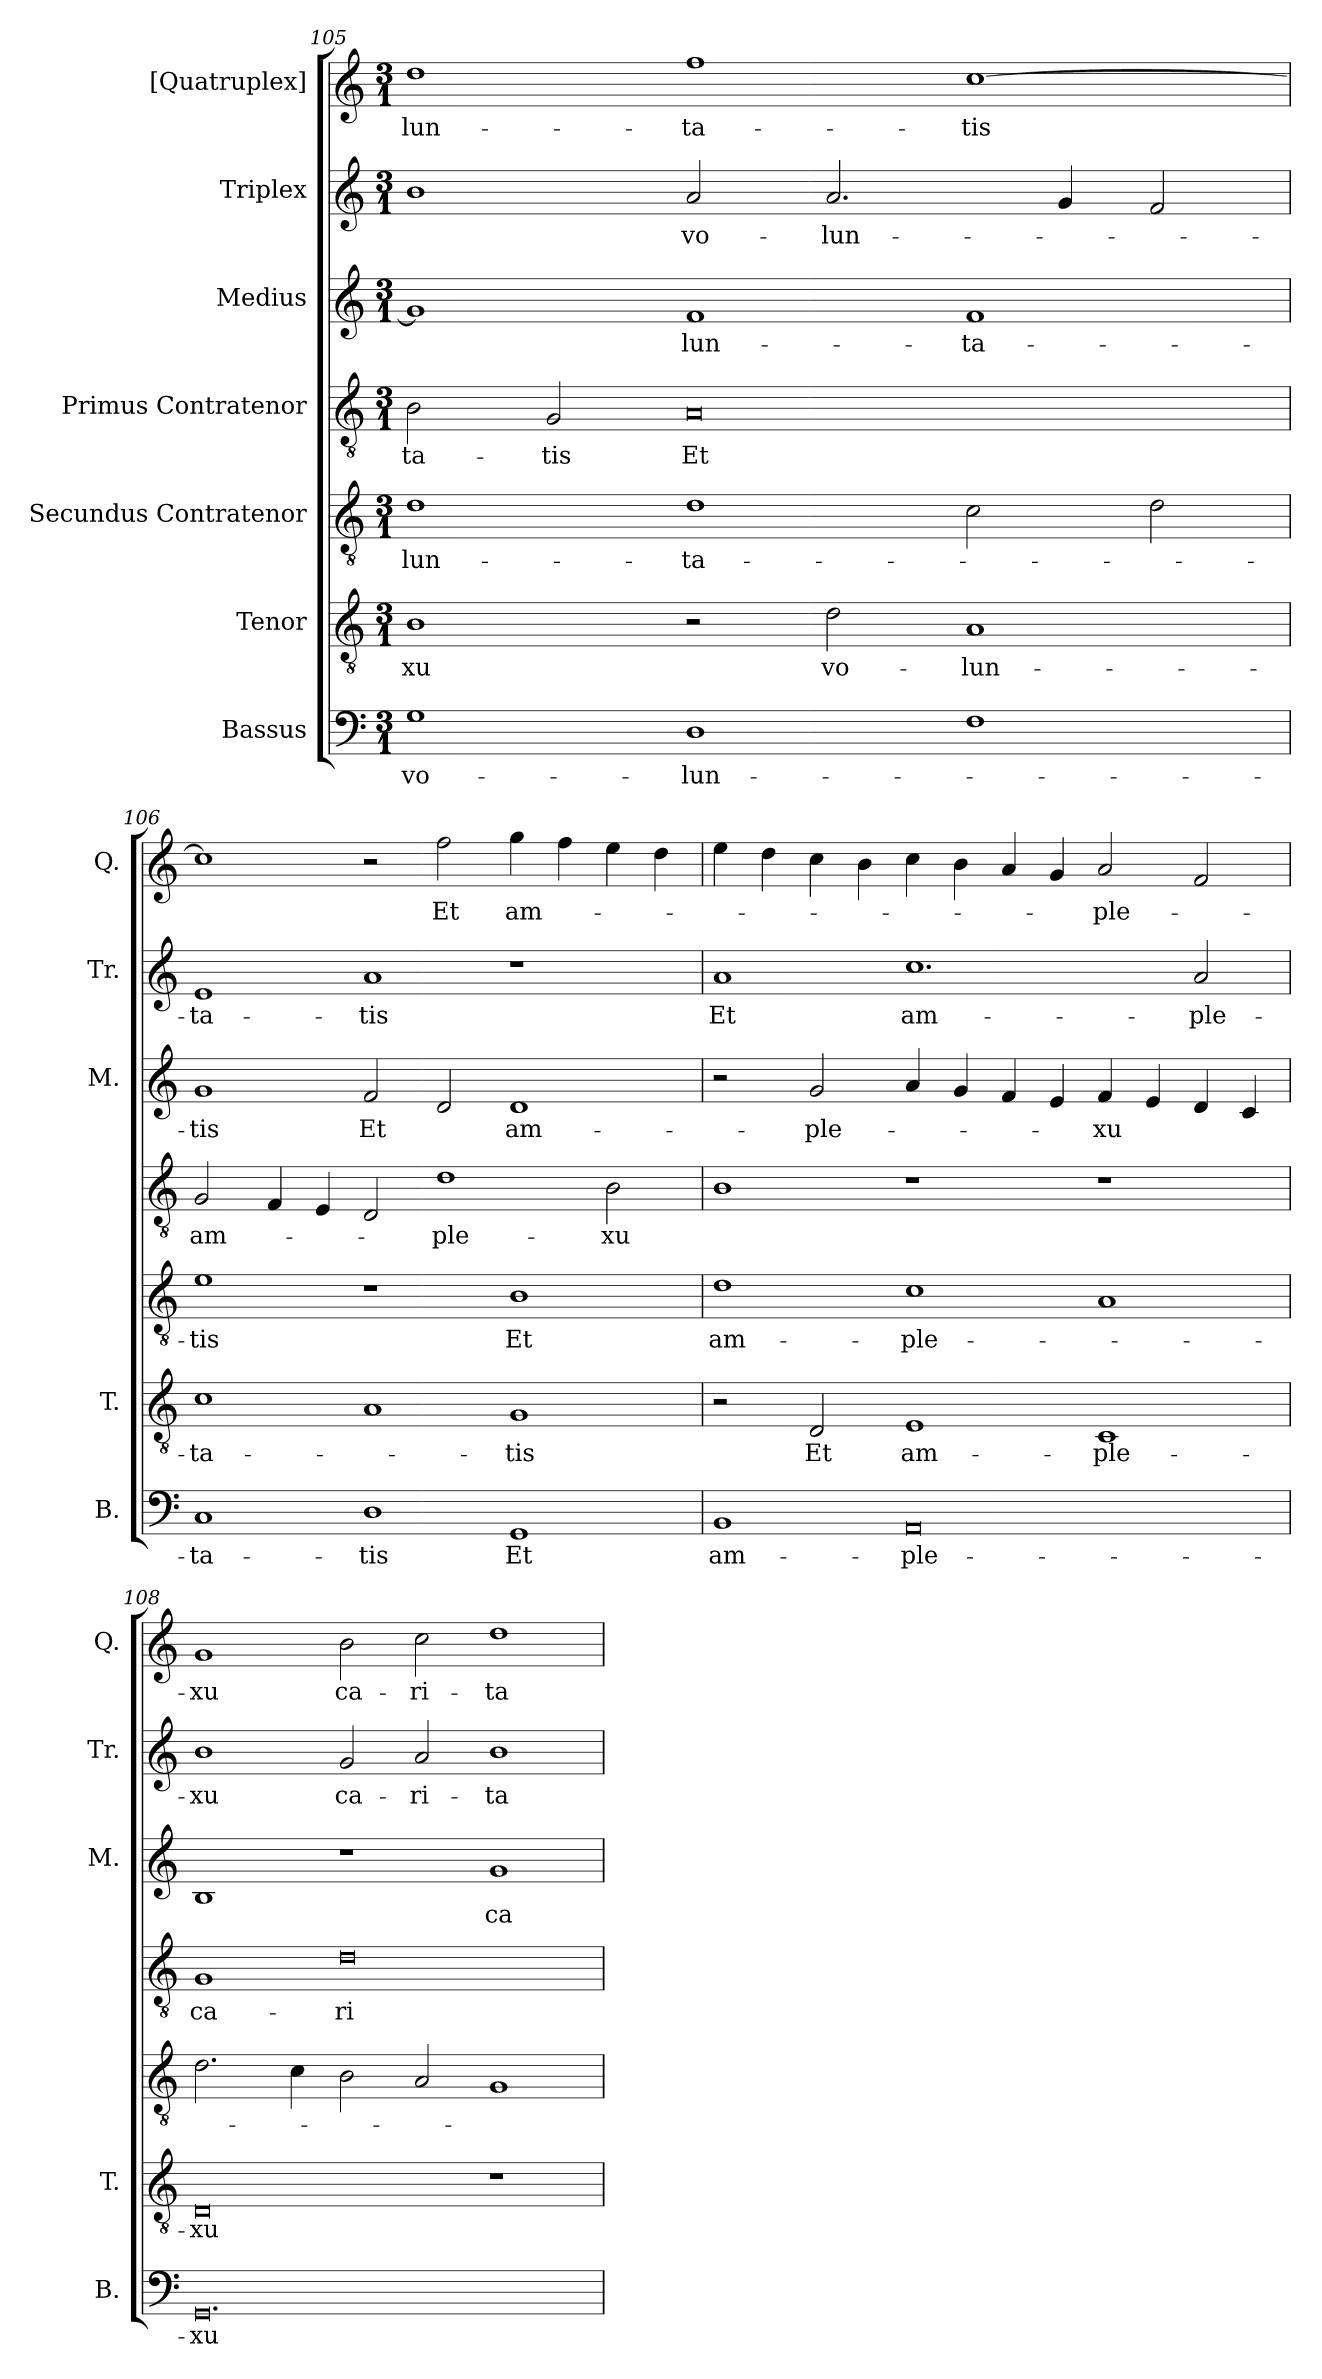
**kern	**text	**kern	**text	**kern	**text	**kern	**text	**kern	**text	**kern	**text	**kern	**text
*part7	*part7	*part6	*part6	*part5	*part5	*part4	*part4	*part3	*part3	*part2	*part2	*part1	*part1
*staff7	*staff7	*staff6	*staff6	*staff5	*staff5	*staff4	*staff4	*staff3	*staff3	*staff2	*staff2	*staff1	*staff1
*I"Bassus	*	*I"Tenor	*	*I"Secundus Contratenor	*	*I"Primus Contratenor	*	*I"Medius	*	*I"Triplex	*	*I"[Quatruplex]	*
*I'B.	*	*I'T.	*	*	*	*	*	*I'M.	*	*I'Tr.	*	*I'Q.	*
*clefF4	*	*clefGv2	*	*clefGv2	*	*clefGv2	*	*clefG2	*	*clefG2	*	*clefG2	*
*	*	*ITrd7c12	*	*ITrd7c12	*	*ITrd7c12	*	*	*	*	*	*	*
*k[]	*	*k[]	*	*k[]	*	*k[]	*	*k[]	*	*k[]	*	*k[]	*
*C:	*	*C:	*	*C:	*	*C:	*	*C:	*	*C:	*	*C:	*
*M3/1	*	*M3/1	*	*M3/1	*	*M3/1	*	*M3/1	*	*M3/1	*	*M3/1	*
=105	=105	=105	=105	=105	=105	=105	=105	=105	=105	=105	=105	=105	=105
!	!LO:LY:b:color=#000000	!	!	!	!	!	!	!	!	!	!	!	!
!	!	!	!LO:LY:b:color=#000000	!	!	!	!	!	!	!	!	!	!
!	!	!	!	!	!LO:LY:b:color=#000000	!	!	!	!	!	!	!	!
!	!	!	!	!	!	!	!LO:LY:b:color=#000000	!	!	!	!	!	!
!	!	!	!	!	!	!	!	!	!	!	!	!	!LO:LY:b:color=#000000
1Gi	vo-	1BBi	-xu	1Di	-lun-	2BBi\	-ta-	1gi]	.	1bi	.	1ddi	-lun-
!	!	!	!	!	!	!	!LO:LY:b:color=#000000	!	!	!	!	!	!
.	.	.	.	.	.	2GGi/	-tis	.	.	.	.	.	.
!	!LO:LY:b:color=#000000	!	!	!	!	!	!	!	!	!	!	!	!
!	!	!	!	!	!LO:LY:b:color=#000000	!	!	!	!	!	!	!	!
!	!	!	!	!	!	!	!LO:LY:b:color=#000000	!	!	!	!	!	!
!	!	!	!	!	!	!	!	!	!LO:LY:b:color=#000000	!	!	!	!
!	!	!	!	!	!	!	!	!	!	!	!LO:LY:b:color=#000000	!	!
!	!	!	!	!	!	!	!	!	!	!	!	!	!LO:LY:b:color=#000000
1Di	-lun-	2r	.	1Di	-ta-	0AAi	Et	1fi	-lun-	2ai/	vo-	1ffi	-ta-
!	!	!	!LO:LY:b:color=#000000	!	!	!	!	!	!	!	!	!	!
!	!	!	!	!	!	!	!	!	!	!	!LO:LY:b:color=#000000	!	!
.	.	2Di\	vo-	.	.	.	.	.	.	2.ai/	-lun-	.	.
!	!	!	!LO:LY:b:color=#000000	!	!	!	!	!	!	!	!	!	!
!	!	!	!	!	!	!	!	!	!LO:LY:b:color=#000000	!	!	!	!
!	!	!	!	!	!	!	!	!	!	!	!	!	!LO:LY:b:color=#000000
1Fi	.	1AAi	-lun-	2Ci\	.	.	.	1fi	-ta-	.	.	[>1cci	-tis
.	.	.	.	.	.	.	.	.	.	4gi/	.	.	.
.	.	.	.	2Di\	.	.	.	.	.	2fi/	.	.	.
=106	=106	=106	=106	=106	=106	=106	=106	=106	=106	=106	=106	=106	=106
!	!LO:LY:b:color=#000000	!	!	!	!	!	!	!	!	!	!	!	!
!	!	!	!LO:LY:b:color=#000000	!	!	!	!	!	!	!	!	!	!
!	!	!	!	!	!LO:LY:b:color=#000000	!	!	!	!	!	!	!	!
!	!	!	!	!	!	!	!LO:LY:b:color=#000000	!	!	!	!	!	!
!	!	!	!	!	!	!	!	!	!LO:LY:b:color=#000000	!	!	!	!
!	!	!	!	!	!	!	!	!	!	!	!LO:LY:b:color=#000000	!	!
1Ci	-ta-	1Ci	-ta-	1Ei	-tis	2GGi/	am-	1gi	-tis	1ei	-ta-	1cci]	.
.	.	.	.	.	.	4FFi/	.	.	.	.	.	.	.
.	.	.	.	.	.	4EEi/	.	.	.	.	.	.	.
!	!LO:LY:b:color=#000000	!	!	!	!	!	!	!	!	!	!	!	!
!	!	!	!	!	!	!	!	!	!LO:LY:b:color=#000000	!	!	!	!
!	!	!	!	!	!	!	!	!	!	!	!LO:LY:b:color=#000000	!	!
1Di	-tis	1AAi	.	1r	.	2DDi/	.	2fi/	Et	1ai	-tis	2r	.
!	!	!	!	!	!	!	!LO:LY:b:color=#000000	!	!	!	!	!	!
!	!	!	!	!	!	!	!	!	!	!	!	!	!LO:LY:b:color=#000000
.	.	.	.	.	.	1Di	-ple-	2di/	.	.	.	2ffi\	Et
!	!LO:LY:b:color=#000000	!	!	!	!	!	!	!	!	!	!	!	!
!	!	!	!LO:LY:b:color=#000000	!	!	!	!	!	!	!	!	!	!
!	!	!	!	!	!LO:LY:b:color=#000000	!	!	!	!	!	!	!	!
!	!	!	!	!	!	!	!	!	!LO:LY:b:color=#000000	!	!	!	!
!	!	!	!	!	!	!	!	!	!	!	!	!	!LO:LY:b:color=#000000
1GGi	Et	1GGi	-tis	1BBi	Et	.	.	1di	am-	1r	.	4ggi\	am-
.	.	.	.	.	.	.	.	.	.	.	.	4ffi\	.
!	!	!	!	!	!	!	!LO:LY:b:color=#000000	!	!	!	!	!	!
.	.	.	.	.	.	2BBi\	-xu	.	.	.	.	4eei\	.
.	.	.	.	.	.	.	.	.	.	.	.	4ddi\	.
!!LO:LB:g=z
=107	=107	=107	=107	=107	=107	=107	=107	=107	=107	=107	=107	=107	=107
!	!LO:LY:b:color=#000000	!	!	!	!	!	!	!	!	!	!	!	!
!	!	!	!	!	!LO:LY:b:color=#000000	!	!	!	!	!	!	!	!
!	!	!	!	!	!	!	!	!	!	!	!LO:LY:b:color=#000000	!	!
1BBi	am-	2r	.	1Di	am-	1BBi	.	2r	.	1ai	Et	4eei\	.
.	.	.	.	.	.	.	.	.	.	.	.	4ddi\	.
!	!	!	!LO:LY:b:color=#000000	!	!	!	!	!	!	!	!	!	!
!	!	!	!	!	!	!	!	!	!LO:LY:b:color=#000000	!	!	!	!
.	.	2DDi/	Et	.	.	.	.	2gi/	-ple-	.	.	4cci\	.
.	.	.	.	.	.	.	.	.	.	.	.	4bi\	.
!	!LO:LY:b:color=#000000	!	!	!	!	!	!	!	!	!	!	!	!
!	!	!	!LO:LY:b:color=#000000	!	!	!	!	!	!	!	!	!	!
!	!	!	!	!	!LO:LY:b:color=#000000	!	!	!	!	!	!	!	!
!	!	!	!	!	!	!	!	!	!	!	!LO:LY:b:color=#000000	!	!
0AAi	-ple-	1EEi	am-	1Ci	-ple-	1r	.	4ai/	.	1.cci	am-	4cci\	.
.	.	.	.	.	.	.	.	4gi/	.	.	.	4bi\	.
.	.	.	.	.	.	.	.	4fi/	.	.	.	4ai/	.
.	.	.	.	.	.	.	.	4ei/	.	.	.	4gi/	.
!	!	!	!LO:LY:b:color=#000000	!	!	!	!	!	!	!	!	!	!
!	!	!	!	!	!	!	!	!	!LO:LY:b:color=#000000	!	!	!	!
!	!	!	!	!	!	!	!	!	!	!	!	!	!LO:LY:b:color=#000000
.	.	1CCi	-ple-	1AAi	.	1r	.	4fi/	-xu	.	.	2ai/	-ple-
.	.	.	.	.	.	.	.	4ei/	.	.	.	.	.
!	!	!	!	!	!	!	!	!	!	!	!LO:LY:b:color=#000000	!	!
.	.	.	.	.	.	.	.	4di/	.	2ai/	-ple-	2fi/	.
.	.	.	.	.	.	.	.	4ci/	.	.	.	.	.
=108	=108	=108	=108	=108	=108	=108	=108	=108	=108	=108	=108	=108	=108
!	!LO:LY:b:color=#000000	!	!	!	!	!	!	!	!	!	!	!	!
!	!	!	!LO:LY:b:color=#000000	!	!	!	!	!	!	!	!	!	!
!	!	!	!	!	!	!	!LO:LY:b:color=#000000	!	!	!	!	!	!
!	!	!	!	!	!	!	!	!	!	!	!LO:LY:b:color=#000000	!	!
!	!	!	!	!	!	!	!	!	!	!	!	!	!LO:LY:b:color=#000000
0.GGi	-xu	0DDi	-xu	2.Di\	.	1GGi	ca-	1Bi	.	1bi	-xu	1gi	-xu
.	.	.	.	4Ci\	.	.	.	.	.	.	.	.	.
!	!	!	!	!	!	!	!LO:LY:b:color=#000000	!	!	!	!	!	!
!	!	!	!	!	!	!	!	!	!	!	!LO:LY:b:color=#000000	!	!
!	!	!	!	!	!	!	!	!	!	!	!	!	!LO:LY:b:color=#000000
.	.	.	.	2BBi\	.	0Di	-ri-	1r	.	2gi/	ca-	2bi\	ca-
!	!	!	!	!	!	!	!	!	!	!	!LO:LY:b:color=#000000	!	!
!	!	!	!	!	!	!	!	!	!	!	!	!	!LO:LY:b:color=#000000
.	.	.	.	2AAi/	.	.	.	.	.	2ai/	-ri-	2cci\	-ri-
!	!	!	!	!	!	!	!	!	!LO:LY:b:color=#000000	!	!	!	!
!	!	!	!	!	!	!	!	!	!	!	!LO:LY:b:color=#000000	!	!
!	!	!	!	!	!	!	!	!	!	!	!	!	!LO:LY:b:color=#000000
.	.	1r	.	1GGi	.	.	.	1gi	ca-	1bi	-ta-	1ddi	-ta-
=	=	=	=	=	=	=	=	=	=	=	=	=	=
*-	*-	*-	*-	*-	*-	*-	*-	*-	*-	*-	*-	*-	*-
